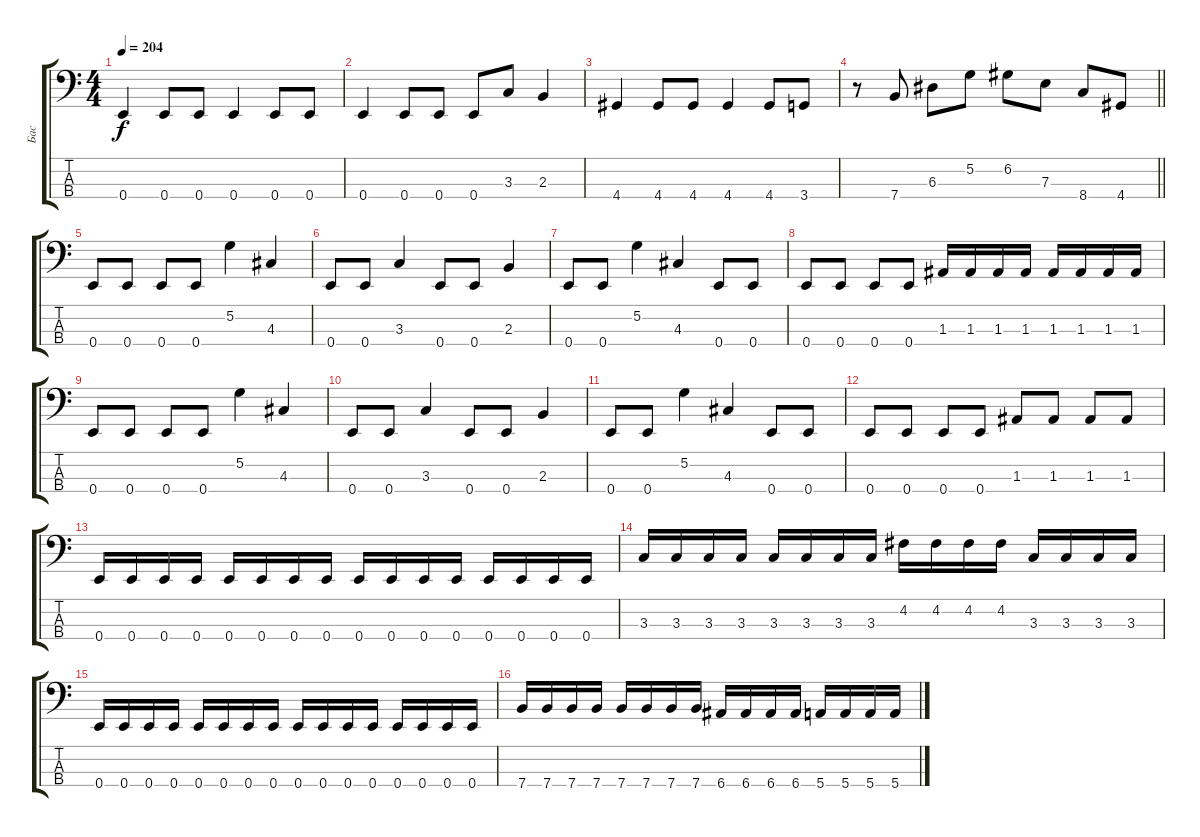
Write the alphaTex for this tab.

\track ("Бас" "Бас") {instrument electricbasspick}
\staff {score tabs}
\tuning (G2 D2 A1 E1) {hide}
\ts (4 4)
\tempo 204
\clef f4
\ks c
0.4.4{dy f} 0.4.8 0.4.8 0.4.4 0.4.8 0.4.8 |
0.4.4 0.4.8 0.4.8 0.4.8 3.3.8 2.3.4 |
4.4.4 4.4.8 4.4.8 4.4.4 4.4.8 3.4.8 |
\barLineRight lightlight
r.8 7.4.8 6.3.8 5.2.8 6.2.8 7.3.8 8.4.8 4.4.8 |
0.4.8 0.4.8 0.4.8 0.4.8 5.2.4 4.3.4 |
0.4.8 0.4.8 3.3.4 0.4.8 0.4.8 2.3.4 |
0.4.8 0.4.8 5.2.4 4.3.4 0.4.8 0.4.8 |
0.4.8 0.4.8 0.4.8 0.4.8 1.3.16 1.3.16 1.3.16 1.3.16 1.3.16 1.3.16 1.3.16 1.3.16 |
0.4.8 0.4.8 0.4.8 0.4.8 5.2.4 4.3.4 |
0.4.8 0.4.8 3.3.4 0.4.8 0.4.8 2.3.4 |
0.4.8 0.4.8 5.2.4 4.3.4 0.4.8 0.4.8 |
0.4.8 0.4.8 0.4.8 0.4.8 1.3.8 1.3.8 1.3.8 1.3.8 |
0.4.16 0.4.16 0.4.16 0.4.16 0.4.16 0.4.16 0.4.16 0.4.16 0.4.16 0.4.16 0.4.16 0.4.16 0.4.16 0.4.16 0.4.16 0.4.16 |
3.3.16 3.3.16 3.3.16 3.3.16 3.3.16 3.3.16 3.3.16 3.3.16 4.2.16 4.2.16 4.2.16 4.2.16 3.3.16 3.3.16 3.3.16 3.3.16 |
0.4.16 0.4.16 0.4.16 0.4.16 0.4.16 0.4.16 0.4.16 0.4.16 0.4.16 0.4.16 0.4.16 0.4.16 0.4.16 0.4.16 0.4.16 0.4.16 |
7.4.16 7.4.16 7.4.16 7.4.16 7.4.16 7.4.16 7.4.16 7.4.16 6.4.16 6.4.16 6.4.16 6.4.16 5.4.16 5.4.16 5.4.16 5.4.16
